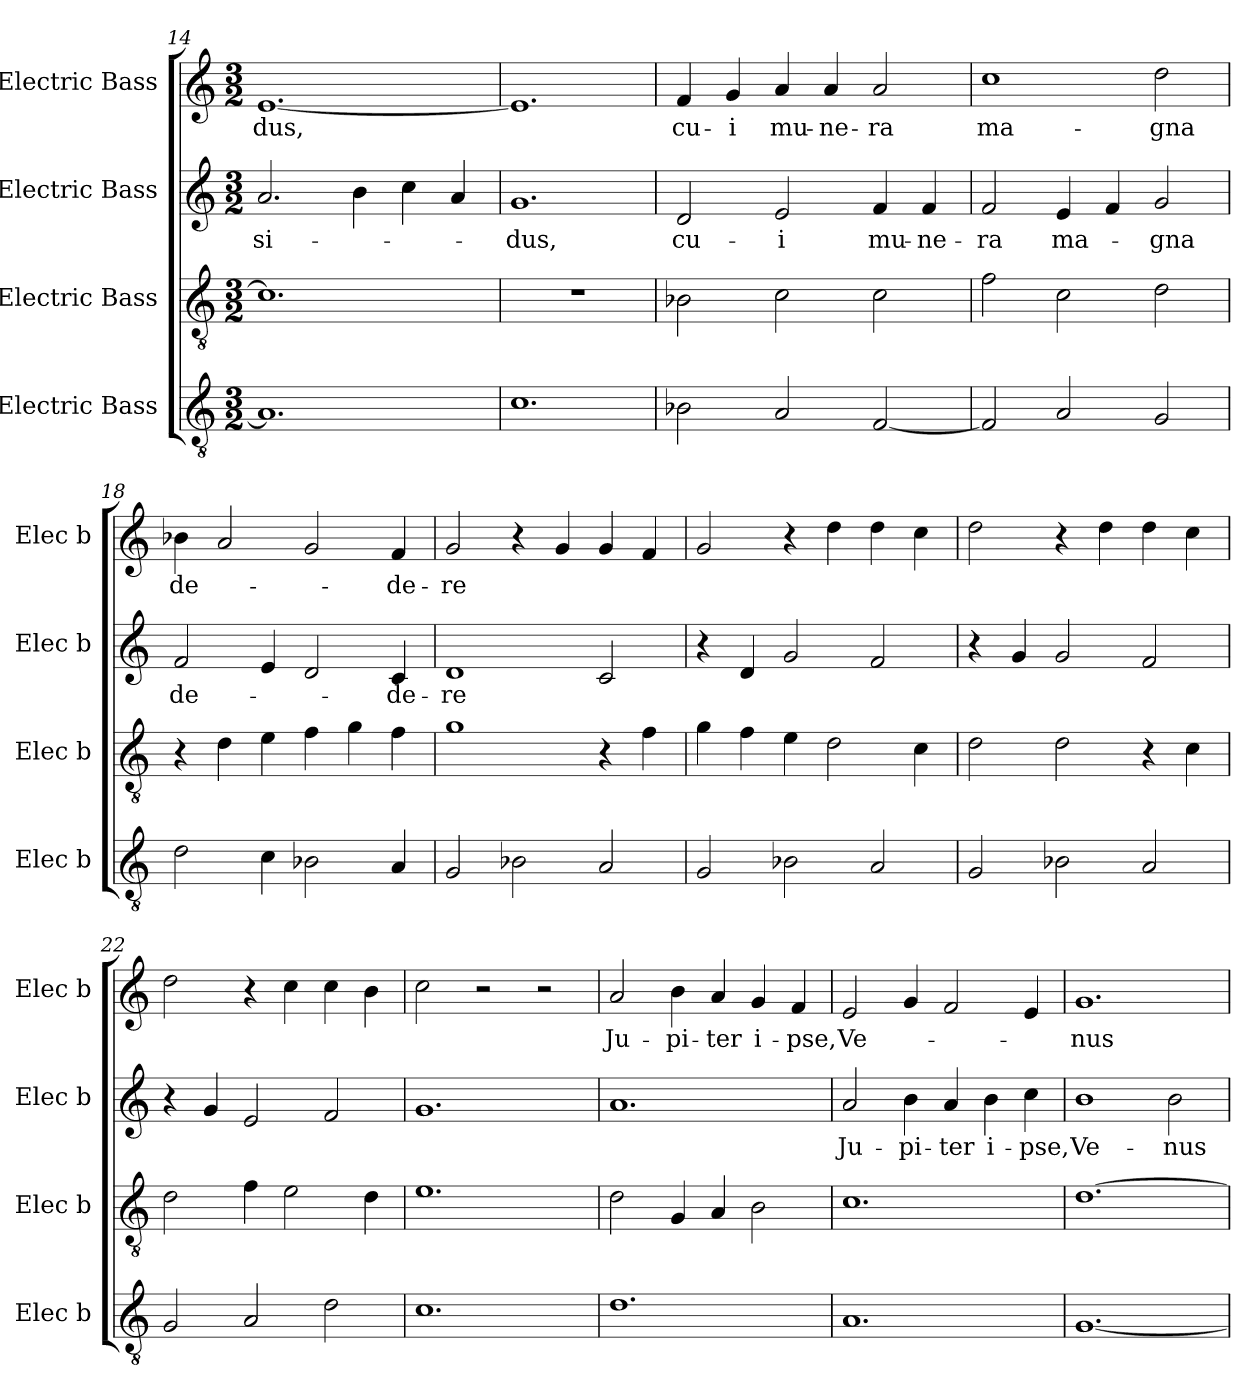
**kern	**kern	**kern	**text	**kern	**text
*part4	*part3	*part2	*part2	*part1	*part1
*staff4	*staff3	*staff2	*staff2	*staff1	*staff1
*I"Electric Bass	*I"Electric Bass	*I"Electric Bass	*	*I"Electric Bass	*
*I'Elec b	*I'Elec b	*I'Elec b	*	*I'Elec b	*
*clefGv2	*clefGv2	*clefG2	*	*clefG2	*
*M3/2	*M3/2	*M3/2	*	*M3/2	*
=14	=14	=14	=14	=14	=14
!	!	!	!LO:LY:b	!	!LO:LY:b
1.A]	1.c]	2.a/	si-	[1.e	-dus,
.	.	4b\	.	.	.
.	.	4cc\	.	.	.
.	.	4a/	.	.	.
=15	=15	=15	=15	=15	=15
!	!	!	!LO:LY:b	!	!
1.c	1.r	1.g	-dus,	1.e]	.
!!LO:LB:g=z
=16	=16	=16	=16	=16	=16
!	!	!	!LO:LY:b	!	!LO:LY:b
2B-X\	2B-X\	2d/	cu-	4f/	cu-
!	!	!	!	!	!LO:LY:b
.	.	.	.	4g/	-i
!	!	!	!LO:LY:b	!	!LO:LY:b
2A/	2c\	2e/	-i	4a/	mu-
!	!	!	!	!	!LO:LY:b
.	.	.	.	4a/	-ne-
!	!	!	!LO:LY:b	!	!LO:LY:b
[2F/	2c\	4f/	mu-	2a/	-ra
!	!	!	!LO:LY:b	!	!
.	.	4f/	-ne-	.	.
=17	=17	=17	=17	=17	=17
!	!	!	!LO:LY:b	!	!LO:LY:b
2F/]	2f\	2f/	-ra	1cc	ma-
!	!	!	!LO:LY:b	!	!
2A/	2c\	4e/	ma-	.	.
.	.	4f/	.	.	.
!	!	!	!LO:LY:b	!	!LO:LY:b
2G/	2d\	2g/	-gna	2dd\	-gna
=18	=18	=18	=18	=18	=18
!	!	!	!LO:LY:b	!	!LO:LY:b
2d\	4r	2f/	de-	4b-X\	de-
.	4d\	.	.	2a/	.
4c\	4e\	4e/	.	.	.
2B-X\	4f\	2d/	.	2g/	.
.	4g\	.	.	.	.
!	!	!	!LO:LY:b	!	!LO:LY:b
4A/	4f\	4c/	-de-	4f/	-de-
=19	=19	=19	=19	=19	=19
!	!	!	!LO:LY:b	!	!LO:LY:b
2G/	1g	1d	-re	2g/	-re
2B-X\	.	.	.	4r	.
.	.	.	.	4g/	.
2A/	4r	2c/	.	4g/	.
.	4f\	.	.	4f/	.
=20	=20	=20	=20	=20	=20
2G/	4g\	4r	.	2g/	.
.	4f\	4d/	.	.	.
2B-X\	4e\	2g/	.	4r	.
.	2d\	.	.	4dd\	.
2A/	.	2f/	.	4dd\	.
.	4c\	.	.	4cc\	.
!!LO:PB:g=z
=21	=21	=21	=21	=21	=21
2G/	2d\	4r	.	2dd\	.
.	.	4g/	.	.	.
2B-X\	2d\	2g/	.	4r	.
.	.	.	.	4dd\	.
2A/	4r	2f/	.	4dd\	.
.	4c\	.	.	4cc\	.
=22	=22	=22	=22	=22	=22
2G/	2d\	4r	.	2dd\	.
.	.	4g/	.	.	.
2A/	4f\	2e/	.	4r	.
.	2e\	.	.	4cc\	.
2d\	.	2f/	.	4cc\	.
.	4d\	.	.	4b\	.
=23	=23	=23	=23	=23	=23
1.c	1.e	1.g	.	2cc\	.
.	.	.	.	2r	.
.	.	.	.	2r	.
=24	=24	=24	=24	=24	=24
!	!	!	!	!	!LO:LY:b
1.d	2d\	1.a	.	2a/	Ju-
!	!	!	!	!	!LO:LY:b
.	4G/	.	.	4b\	-pi-
!	!	!	!	!	!LO:LY:b
.	4A/	.	.	4a/	-ter
!	!	!	!	!	!LO:LY:b
.	2B\	.	.	4g/	i-
!	!	!	!	!	!LO:LY:b
.	.	.	.	4f/	-pse,
=25	=25	=25	=25	=25	=25
!	!	!	!LO:LY:b	!	!LO:LY:b
1.A	1.c	2a/	Ju-	2e/	Ve-
!	!	!	!LO:LY:b	!	!
.	.	4b\	-pi-	4g/	.
!	!	!	!LO:LY:b	!	!
.	.	4a/	-ter	2f/	.
!	!	!	!LO:LY:b	!	!
.	.	4b\	i-	.	.
!	!	!	!LO:LY:b	!	!
.	.	4cc\	-pse,	4e/	.
!!LO:LB:g=z
=26	=26	=26	=26	=26	=26
!	!	!	!LO:LY:b	!	!LO:LY:b
[1.G	[1.d	1b	Ve-	1.g	-nus
!	!	!	!LO:LY:b	!	!
.	.	2b\	-nus	.	.
=	=	=	=	=	=
*-	*-	*-	*-	*-	*-
